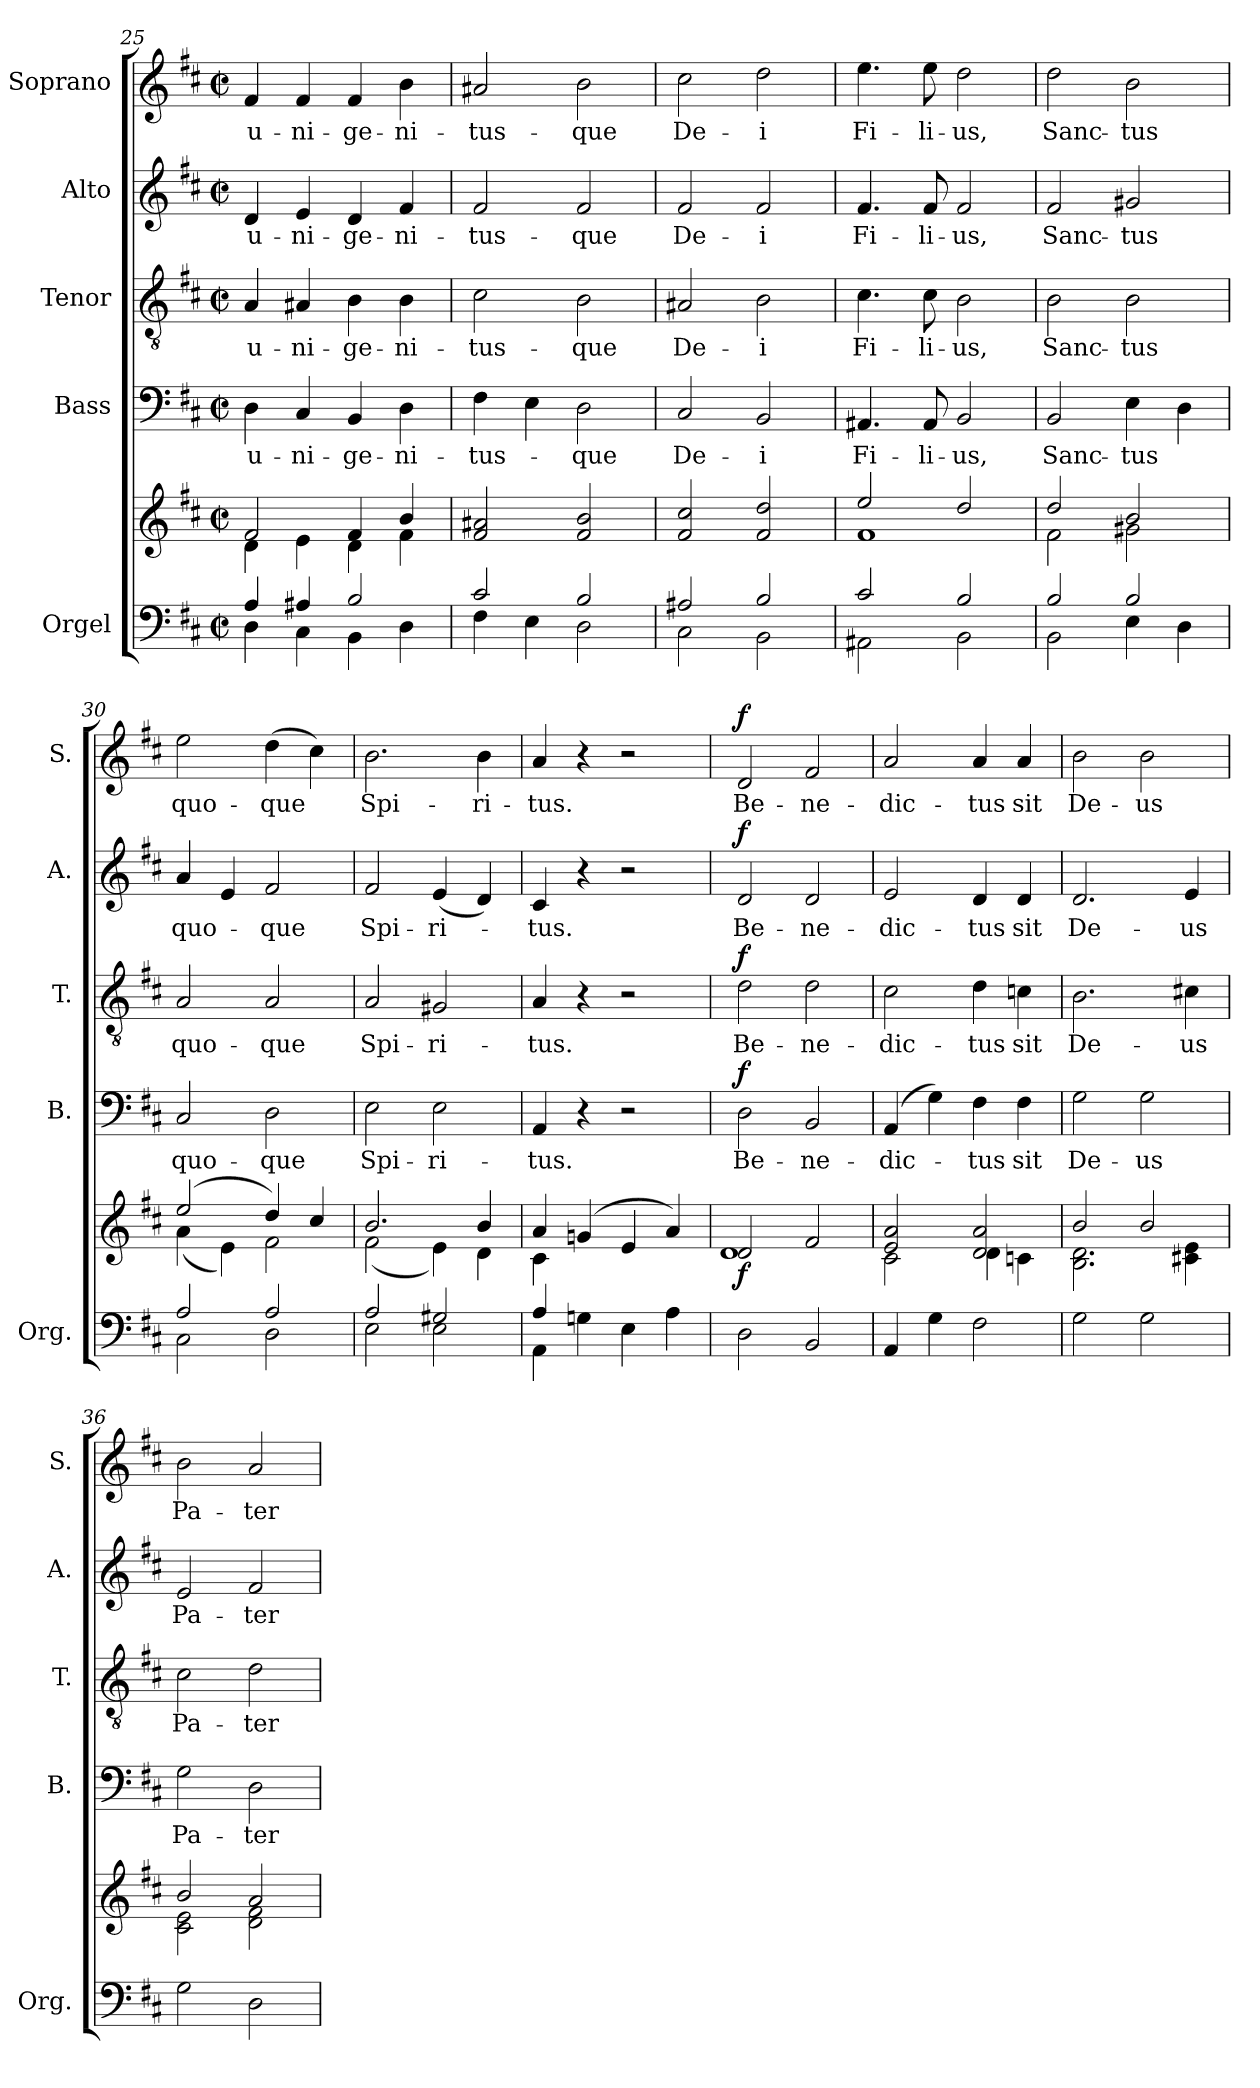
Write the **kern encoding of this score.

**kern	**kern	**dynam	**kern	**text	**dynam	**kern	**text	**dynam	**kern	**text	**dynam	**kern	**text	**dynam
*part5	*part5	*part5	*part4	*part4	*part4	*part3	*part3	*part3	*part2	*part2	*part2	*part1	*part1	*part1
*staff6	*staff5	*staff5/6	*staff4	*staff4	*staff4	*staff3	*staff3	*staff3	*staff2	*staff2	*staff2	*staff1	*staff1	*staff1
*I"Orgel	*	*	*I"Bass	*	*	*I"Tenor	*	*	*I"Alto	*	*	*I"Soprano	*	*
*I'Org.	*	*	*I'B.	*	*	*I'T.	*	*	*I'A.	*	*	*I'S.	*	*
!!LO:PB:g=z
*clefF4	*clefG2	*	*clefF4	*	*	*clefGv2	*	*	*clefG2	*	*	*clefG2	*	*
*k[f#c#]	*k[f#c#]	*	*k[f#c#]	*	*	*k[f#c#]	*	*	*k[f#c#]	*	*	*k[f#c#]	*	*
*D:	*D:	*	*D:	*	*	*D:	*	*	*D:	*	*	*D:	*	*
*M2/2	*M2/2	*	*M2/2	*	*	*M2/2	*	*	*M2/2	*	*	*M2/2	*	*
*met(c|)	*met(c|)	*	*met(c|)	*	*	*met(c|)	*	*	*met(c|)	*	*	*met(c|)	*	*
=25	=25	=25	=25	=25	=25	=25	=25	=25	=25	=25	=25	=25	=25	=25
*^	*^	*	*	*	*	*	*	*	*	*	*	*	*	*
!	!	!	!	!	!	!LO:LY:b	!	!	!LO:LY:b	!	!	!LO:LY:b	!	!	!LO:LY:b	!
4A/	4D\	2f#/	4d\	.	4D\	u-	.	4A/	u-	.	4d/	u-	.	4f#/	u-	.
!	!	!	!	!	!	!LO:LY:b	!	!	!LO:LY:b	!	!	!LO:LY:b	!	!	!LO:LY:b	!
4A#X/	4C#\	.	4e\	.	4C#/	-ni-	.	4A#X/	-ni-	.	4e/	-ni-	.	4f#/	-ni-	.
!	!	!	!	!	!	!LO:LY:b	!	!	!LO:LY:b	!	!	!LO:LY:b	!	!	!LO:LY:b	!
2B/	4BB\	4f#/	4d\	.	4BB/	-ge-	.	4B\	-ge-	.	4d/	-ge-	.	4f#/	-ge-	.
!	!	!	!	!	!	!LO:LY:b	!	!	!LO:LY:b	!	!	!LO:LY:b	!	!	!LO:LY:b	!
.	4D\	4b/	4f#\	.	4D\	-ni-	.	4B\	-ni-	.	4f#/	-ni-	.	4b\	-ni-	.
=26	=26	=26	=26	=26	=26	=26	=26	=26	=26	=26	=26	=26	=26	=26	=26	=26
!	!	!	!	!	!	!LO:LY:b	!	!	!LO:LY:b	!	!	!LO:LY:b	!	!	!LO:LY:b	!
*	*	*v	*v	*	*	*	*	*	*	*	*	*	*	*	*	*
2c#/	4F#\	2f#/ 2a#X/	.	4F#\	-tus-	.	2c#\	-tus-	.	2f#/	-tus-	.	2a#X/	-tus-	.
.	4E\	.	.	4E\	.	.	.	.	.	.	.	.	.	.	.
!	!	!	!	!	!LO:LY:b	!	!	!LO:LY:b	!	!	!LO:LY:b	!	!	!LO:LY:b	!
2B/	2D\	2f#/ 2b/	.	2D\	-que	.	2B\	-que	.	2f#/	-que	.	2b\	-que	.
=27	=27	=27	=27	=27	=27	=27	=27	=27	=27	=27	=27	=27	=27	=27	=27
!	!	!	!	!	!LO:LY:b	!	!	!LO:LY:b	!	!	!LO:LY:b	!	!	!LO:LY:b	!
2A#X/	2C#\	2f#/ 2cc#/	.	2C#/	De-	.	2A#X/	De-	.	2f#/	De-	.	2cc#\	De-	.
!	!	!	!	!	!LO:LY:b	!	!	!LO:LY:b	!	!	!LO:LY:b	!	!	!LO:LY:b	!
2B/	2BB\	2f#/ 2dd/	.	2BB/	-i	.	2B\	-i	.	2f#/	-i	.	2dd\	-i	.
=28	=28	=28	=28	=28	=28	=28	=28	=28	=28	=28	=28	=28	=28	=28	=28
*	*	*^	*	*	*	*	*	*	*	*	*	*	*	*	*
!	!	!	!	!	!	!LO:LY:b	!	!	!LO:LY:b	!	!	!LO:LY:b	!	!	!LO:LY:b	!
2c#/	2AA#X\	2ee/	1f#	.	4.AA#X/	Fi-	.	4.c#\	Fi-	.	4.f#/	Fi-	.	4.ee\	Fi-	.
!	!	!	!	!	!	!LO:LY:b	!	!	!LO:LY:b	!	!	!LO:LY:b	!	!	!LO:LY:b	!
.	.	.	.	.	8AA#/	-li-	.	8c#\	-li-	.	8f#/	-li-	.	8ee\	-li-	.
!	!	!	!	!	!	!LO:LY:b	!	!	!LO:LY:b	!	!	!LO:LY:b	!	!	!LO:LY:b	!
2B/	2BB\	2dd/	.	.	2BB/	-us,	.	2B\	-us,	.	2f#/	-us,	.	2dd\	-us,	.
=29	=29	=29	=29	=29	=29	=29	=29	=29	=29	=29	=29	=29	=29	=29	=29	=29
!	!	!	!	!	!	!LO:LY:b	!	!	!LO:LY:b	!	!	!LO:LY:b	!	!	!LO:LY:b	!
2B/	2BB\	2dd/	2f#\	.	2BB/	Sanc-	.	2B\	Sanc-	.	2f#/	Sanc-	.	2dd\	Sanc-	.
!	!	!	!	!	!	!LO:LY:b	!	!	!LO:LY:b	!	!	!LO:LY:b	!	!	!LO:LY:b	!
2B/	4E\	2b/	2g#X\	.	4E\	-tus	.	2B\	-tus	.	2g#X/	-tus	.	2b\	-tus	.
.	4D\	.	.	.	4D\	.	.	.	.	.	.	.	.	.	.	.
=30	=30	=30	=30	=30	=30	=30	=30	=30	=30	=30	=30	=30	=30	=30	=30	=30
!	!	!	!	!	!	!LO:LY:b	!	!	!LO:LY:b	!	!	!LO:LY:b	!	!	!LO:LY:b	!
2A/	2C#\	(>2ee/	(>4a\	.	2C#/	quo-	.	2A/	quo-	.	4a/	quo-	.	2ee\	quo-	.
.	.	.	4e\)	.	.	.	.	.	.	.	4e/	.	.	.	.	.
!	!	!	!	!	!	!LO:LY:b	!	!	!LO:LY:b	!	!	!LO:LY:b	!	!	!LO:LY:b	!
2A/	2D\	4dd/)	2f#\	.	2D\	-que	.	2A/	-que	.	2f#/	-que	.	(>4dd\	-que	.
.	.	4cc#/	.	.	.	.	.	.	.	.	.	.	.	4cc#\)	.	.
=31	=31	=31	=31	=31	=31	=31	=31	=31	=31	=31	=31	=31	=31	=31	=31	=31
!	!	!	!	!	!	!LO:LY:b	!	!	!LO:LY:b	!	!	!LO:LY:b	!	!	!LO:LY:b	!
2A/	2E\	2.b/	(<2f#\	.	2E\	Spi-	.	2A/	Spi-	.	2f#/	Spi-	.	2.b\	Spi-	.
!	!	!	!	!	!	!LO:LY:b	!	!	!LO:LY:b	!	!	!LO:LY:b	!	!	!	!
2G#X/	2E\	.	4e\)	.	2E\	-ri-	.	2G#X/	-ri-	.	(<4e/	-ri-	.	.	.	.
!	!	!	!	!	!	!	!	!	!	!	!	!	!	!	!LO:LY:b	!
.	.	4b/	4d\	.	.	.	.	.	.	.	4d/)	.	.	4b\	-ri-	.
=32	=32	=32	=32	=32	=32	=32	=32	=32	=32	=32	=32	=32	=32	=32	=32	=32
!	!	!	!	!	!	!LO:LY:b	!	!	!LO:LY:b	!	!	!LO:LY:b	!	!	!LO:LY:b	!
4A/	4AA\	4a/	4c#\	.	4AA/	-tus.	.	4A/	-tus.	.	4c#/	-tus.	.	4a/	-tus.	.
2.ryy	4Gn\	(<4gn/	2.c#\yy	.	4r	.	.	4r	.	.	4r	.	.	4r	.	.
.	4E\	4e/	.	.	2r	.	.	2r	.	.	2r	.	.	2r	.	.
.	4A\	4a/)	.	.	.	.	.	.	.	.	.	.	.	.	.	.
!!LO:LB:g=z
=33	=33	=33	=33	=33	=33	=33	=33	=33	=33	=33	=33	=33	=33	=33	=33	=33
!	!	!	!	!LO:DY:b	!	!LO:LY:b	!LO:DY:a	!	!LO:LY:b	!LO:DY:a	!	!LO:LY:b	!LO:DY:a	!	!LO:LY:b	!LO:DY:a
*v	*v	*	*	*	*	*	*	*	*	*	*	*	*	*	*	*
2D\	2d/	1d	f	2D\	Be-	f	2d\	Be-	f	2d/	Be-	f	2d/	Be-	f
!	!	!	!	!	!LO:LY:b	!	!	!LO:LY:b	!	!	!LO:LY:b	!	!	!LO:LY:b	!
2BB/	2f#/	.	.	2BB/	-ne-	.	2d\	-ne-	.	2d/	-ne-	.	2f#/	-ne-	.
=34	=34	=34	=34	=34	=34	=34	=34	=34	=34	=34	=34	=34	=34	=34	=34
!	!	!	!	!	!LO:LY:b	!	!	!LO:LY:b	!	!	!LO:LY:b	!	!	!LO:LY:b	!
4AA/	2e/ 2a/	2c#\	.	(>4AA/	-dic-	.	2c#\	-dic-	.	2e/	-dic-	.	2a/	-dic-	.
4G\	.	.	.	4G\)	.	.	.	.	.	.	.	.	.	.	.
!	!	!	!	!	!LO:LY:b	!	!	!LO:LY:b	!	!	!LO:LY:b	!	!	!LO:LY:b	!
2F#\	2d/ 2a/	4d\	.	4F#\	-tus	.	4d\	-tus	.	4d/	-tus	.	4a/	-tus	.
!	!	!	!	!	!LO:LY:b	!	!	!LO:LY:b	!	!	!LO:LY:b	!	!	!LO:LY:b	!
.	.	4cn\	.	4F#\	sit	.	4cn\	sit	.	4d/	sit	.	4a/	sit	.
=35	=35	=35	=35	=35	=35	=35	=35	=35	=35	=35	=35	=35	=35	=35	=35
!	!	!	!	!	!LO:LY:b	!	!	!LO:LY:b	!	!	!LO:LY:b	!	!	!LO:LY:b	!
2G\	2b/	2.B\ 2.d\	.	2G\	De-	.	2.B\	De-	.	2.d/	De-	.	2b\	De-	.
!	!	!	!	!	!LO:LY:b	!	!	!	!	!	!	!	!	!LO:LY:b	!
2G\	2b/	.	.	2G\	-us	.	.	.	.	.	.	.	2b\	-us	.
!	!	!	!	!	!	!	!	!LO:LY:b	!	!	!LO:LY:b	!	!	!	!
.	.	4c#X\ 4e\	.	.	.	.	4c#X\	-us	.	4e/	-us	.	.	.	.
=36	=36	=36	=36	=36	=36	=36	=36	=36	=36	=36	=36	=36	=36	=36	=36
!	!	!	!	!	!LO:LY:b	!	!	!LO:LY:b	!	!	!LO:LY:b	!	!	!LO:LY:b	!
2G\	2b/	2c#\ 2e\	.	2G\	Pa-	.	2c#\	Pa-	.	2e/	Pa-	.	2b\	Pa-	.
!	!	!	!	!	!LO:LY:b	!	!	!LO:LY:b	!	!	!LO:LY:b	!	!	!LO:LY:b	!
2D\	2a/	2d\ 2f#\	.	2D\	-ter	.	2d\	-ter	.	2f#/	-ter	.	2a/	-ter	.
*	*v	*v	*	*	*	*	*	*	*	*	*	*	*	*	*
=	=	=	=	=	=	=	=	=	=	=	=	=	=	=
*-	*-	*-	*-	*-	*-	*-	*-	*-	*-	*-	*-	*-	*-	*-
